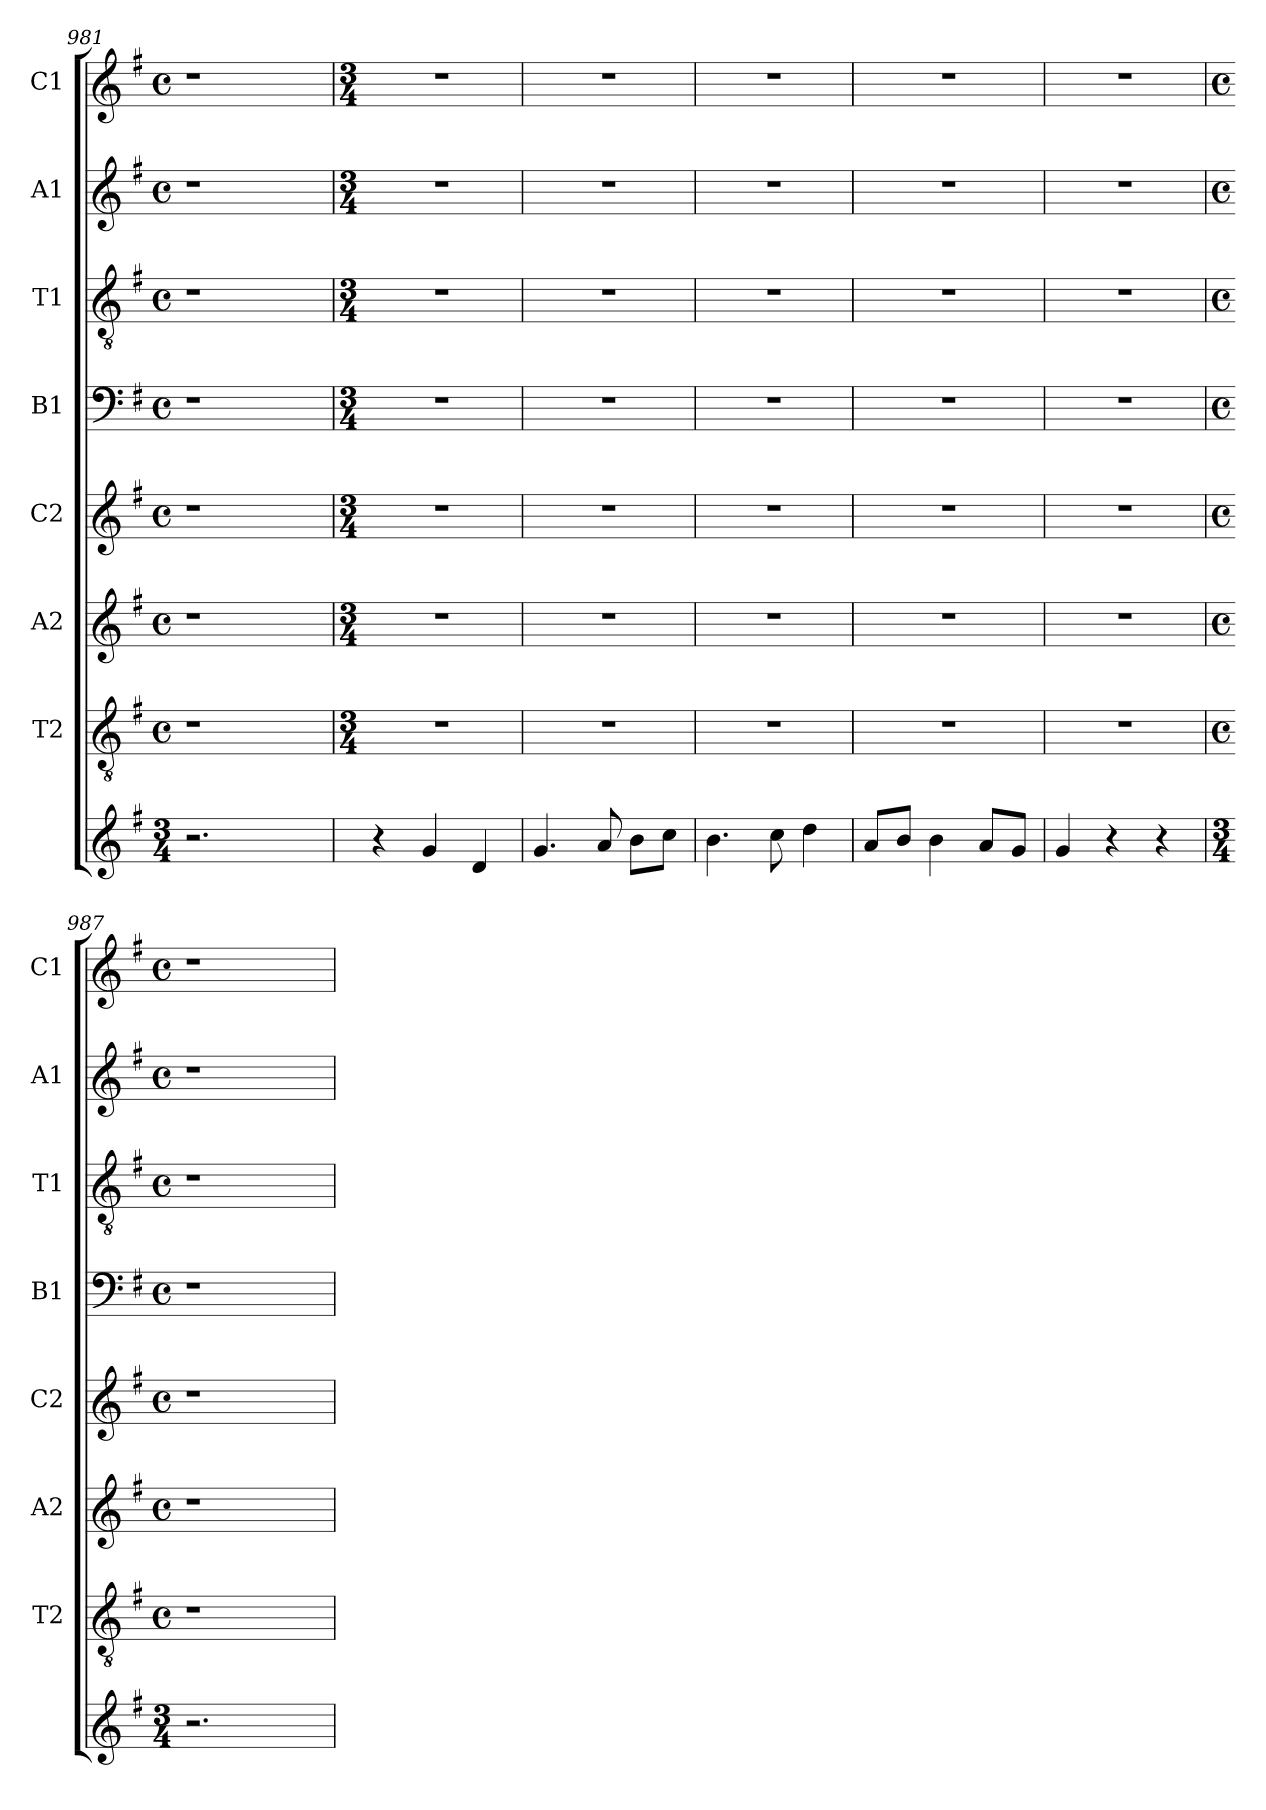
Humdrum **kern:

**kern	**kern	**kern	**kern	**kern	**kern	**kern	**kern
*part8	*part7	*part6	*part5	*part4	*part3	*part2	*part1
*staff8	*staff7	*staff6	*staff5	*staff4	*staff3	*staff2	*staff1
*	*I"T2	*I"A2	*I"C2	*I"B1	*I"T1	*I"A1	*I"C1
*	*I'T2	*I'A2	*I'C2	*I'B1	*I'T1	*I'A1	*I'C1
*clefG2	*clefGv2	*clefG2	*clefG2	*clefF4	*clefGv2	*clefG2	*clefG2
*k[f#]	*k[f#]	*k[f#]	*k[f#]	*k[f#]	*k[f#]	*k[f#]	*k[f#]
*G:	*G:	*G:	*G:	*G:	*G:	*G:	*G:
*M3/4	*M4/4	*M4/4	*M4/4	*M4/4	*M4/4	*M4/4	*M4/4
*	*met(c)	*met(c)	*met(c)	*met(c)	*met(c)	*met(c)	*met(c)
=981	=981	=981	=981	=981	=981	=981	=981
2.r	1r	1r	1r	1r	1r	1r	1r
4ryy	.	.	.	.	.	.	.
=982	=982	=982	=982	=982	=982	=982	=982
*	*M3/4	*M3/4	*M3/4	*M3/4	*M3/4	*M3/4	*M3/4
4r	2.r	2.r	2.r	2.r	2.r	2.r	2.r
4g/	.	.	.	.	.	.	.
4d/	.	.	.	.	.	.	.
!!LO:LB:g=z
=983	=983	=983	=983	=983	=983	=983	=983
4.g/	2.r	2.r	2.r	2.r	2.r	2.r	2.r
8a/	.	.	.	.	.	.	.
8b\L	.	.	.	.	.	.	.
8cc\J	.	.	.	.	.	.	.
=984	=984	=984	=984	=984	=984	=984	=984
4.b\	2.r	2.r	2.r	2.r	2.r	2.r	2.r
8cc\	.	.	.	.	.	.	.
4dd\	.	.	.	.	.	.	.
=985	=985	=985	=985	=985	=985	=985	=985
8a/L	2.r	2.r	2.r	2.r	2.r	2.r	2.r
8b/J	.	.	.	.	.	.	.
4b\	.	.	.	.	.	.	.
8a/L	.	.	.	.	.	.	.
8g/J	.	.	.	.	.	.	.
=986	=986	=986	=986	=986	=986	=986	=986
4g/	2.r	2.r	2.r	2.r	2.r	2.r	2.r
4r	.	.	.	.	.	.	.
4r	.	.	.	.	.	.	.
=987	=987	=987	=987	=987	=987	=987	=987
*M3/4	*M4/4	*M4/4	*M4/4	*M4/4	*M4/4	*M4/4	*M4/4
*	*met(c)	*met(c)	*met(c)	*met(c)	*met(c)	*met(c)	*met(c)
2.r	1r	1r	1r	1r	1r	1r	1r
4ryy	.	.	.	.	.	.	.
=	=	=	=	=	=	=	=
*-	*-	*-	*-	*-	*-	*-	*-
